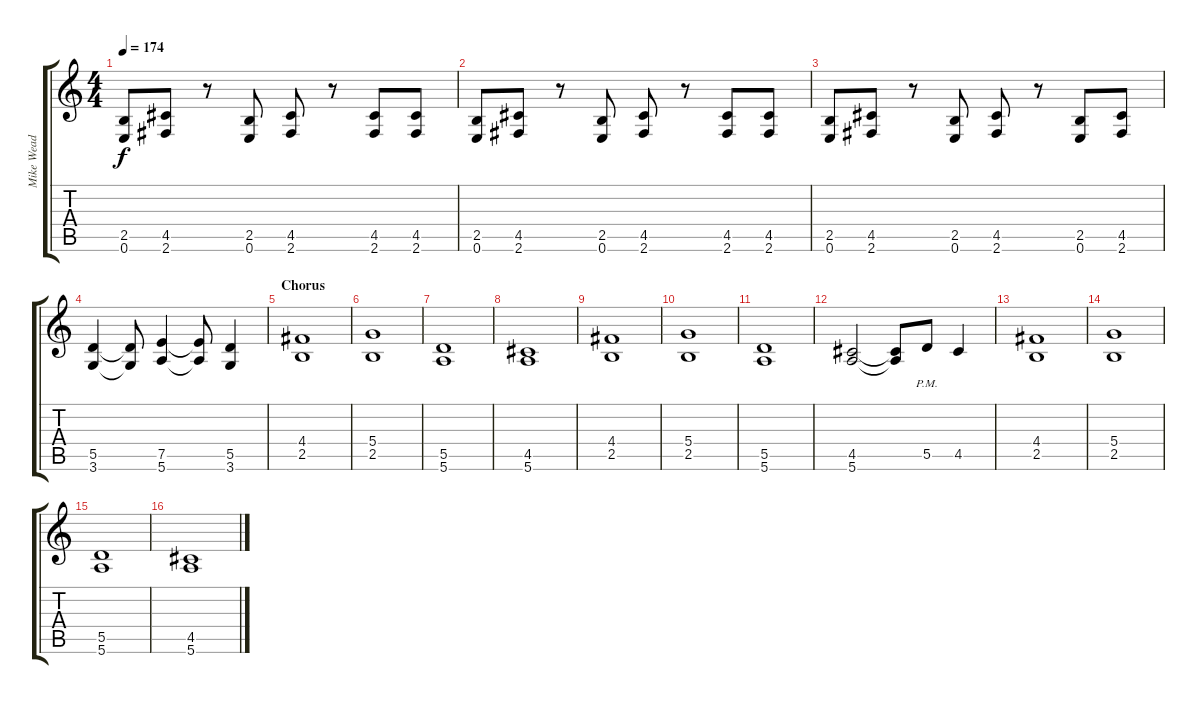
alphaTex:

\track ("Mike Wead" "Mike Wead") {instrument distortionguitar}
\staff {score tabs}
\tuning (E4 B3 G3 D3 A2 E2) {hide}
\ts (4 4)
\tempo 174
\clef g2
\ks c
(2.5 0.6).8{dy f} (4.5 2.6).8 r.8 (2.5 0.6).8 (4.5 2.6).8 r.8 (4.5 2.6).8 (4.5 2.6).8 |
(2.5 0.6).8 (4.5 2.6).8 r.8 (2.5 0.6).8 (4.5 2.6).8 r.8 (4.5 2.6).8 (4.5 2.6).8 |
(2.5 0.6).8 (4.5 2.6).8 r.8 (2.5 0.6).8 (4.5 2.6).8 r.8 (2.5 0.6).8 (4.5 2.6).8 |
(5.5 3.6).4 (5.5{t} 3.6{t}).8 (7.5 5.6).4 (7.5{t} 5.6{t}).8 (5.5 3.6).4 |
\section ("" "Chorus")
(4.4 2.5).1 |
(5.4 2.5).1 |
(5.5 5.6).1 |
(4.5 5.6).1 |
(4.4 2.5).1 |
(5.4 2.5).1 |
(5.5 5.6).1 |
(4.5 5.6).2 (4.5{t} 5.6{t}).8 5.5{pm}.8 4.5.4 |
(4.4 2.5).1 |
(5.4 2.5).1 |
(5.5 5.6).1 |
(4.5 5.6).1
